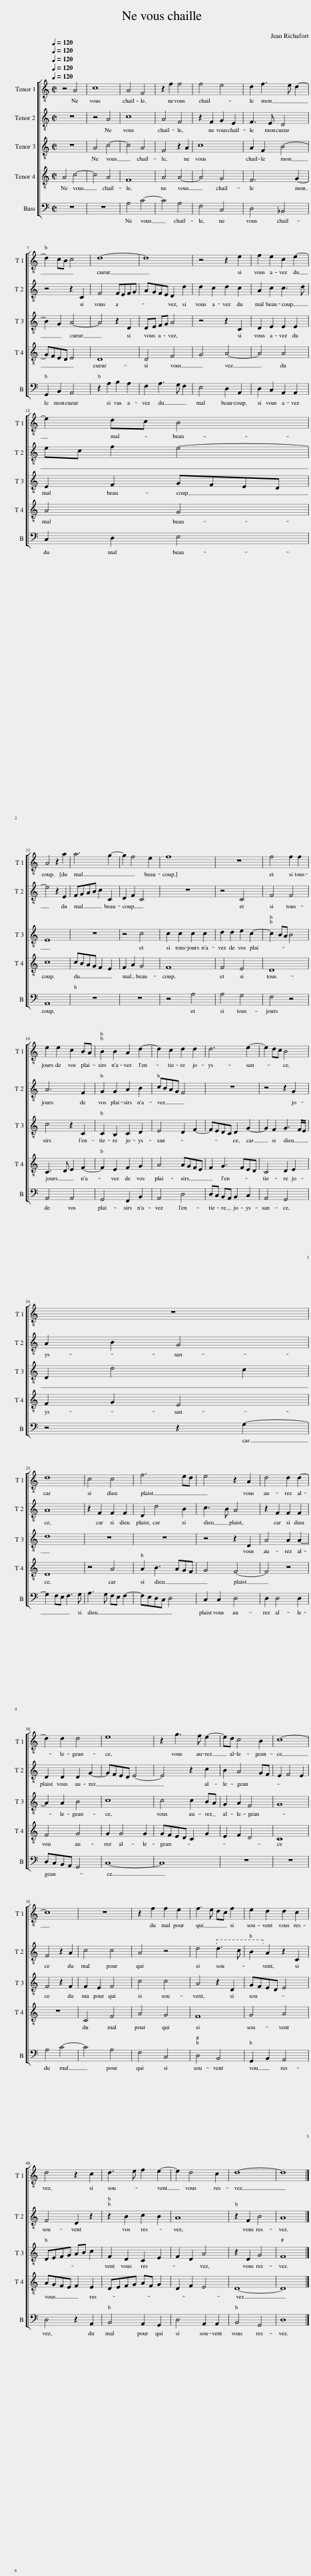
X:1
%%score [ 1 2 3 4 5 ]
L:1/8
Q:1/4=120
M:2/2
I:linebreak $
K:C
V:1 treble-8
V:2 treble-8
V:3 treble-8
V:4 treble-8
V:5 bass
V:1
 z4 A4 | c8 | A4 F4 | z2 f2 f4 | f4 e4 | %5
 d2 f3 e d2- |$ d2 cB c4 | d8- | d8 | z4 z2 e2 | %10
 f2 e2 c2 e2- |$ e2 dc B4 |$ A4 z2 a2 | a6 g2- | g2 f4 e2 | %15
 f8 | z8 | f4 f2 f2 |$ e2 e2 c2 BA | B2 B2 A2 d2- | %20
 d2 c2 d2 d2 | d6 e2- | e2 dc B4 |$ z8 |$ d8 | %25
 c4 c4 | f6 ed | e4 z2 A2 | d4 d2 d2- |$ d2 d2 d4 | %30
 e8 | z2 g3 f e2- | ed c4 B2 | c8- |$ c8 | %35
 z8 | z2 f2 f2 e2 | f3 e dc f2 | e2 d2 d2 c2 |$ d4 z2 c2 | %40
 d3 e f2 e2- | e2 d4 c2 | d8- | d8 |] %44
V:2
 z8 | z4 A4 | c8 | A4 F4 | z2 F2 G2 E2 | %5
 F3 E D4 |$ z4 z2 C2 | F4 FEFG | AGFE D2 d2 | d2 c2 d2 c2 | %10
 A2 c2 c3 d |$ ec f2 e4- |$ e4 z2 E2 | FGAB c2 C2 | D2 F2 C4 | %15
 z8 | z4 C4 | F4 F4 |$ A6 F2 | G2 G2 A2 B2 | %20
 cBAG F4 | z8 | z4 z2 G2 |$ A2 B2 G4 |$ A8 | %25
 z2 F2 F2 F2 | D2 d4 B2 | c3 B A4 | z2 F2 F2 F2 |$ D2 D2 D2 G2- | %30
 GFED E4- | E4 z2 c2 | B2 A4 GF | E2 F4 E2 |$ F4 z2 A2 | %35
 c4 c4 | A4 z4 | d4 d3 c | B2 A2 z2 C2 |$ F4 D2 z2 | %40
 z2 B2 c2 B2 | A8 | z2 F2 B4 | A8 |] %44
V:3
 z8 | A4 c4- | c4 A4 | F4 z2 A2 | c8 | %5
 A2 F2 B4- |$ B2 G2 A4- | A4 z2 D2 | DE FG A4 | z4 z2 C2 | %10
 D2 E2 E2 E2 |$ E2 F2 GFED |$ E8 | z8 | z4 c4 | %15
 c2 c2 c2 c2 | d2 d2 e2 c2- | c2 BA B4 |$ c4 z2 C2 | C2 B,2 C2 D2 | %20
 E4 D2 F2- | FEDC D2 G2- | G2 F2 G3 F/E/ |$ D2 d4 c2 |$ d8 | %25
 z8 | z8 | z4 z2 D2 | A4 A2 A2- |$ A2 A2 B4 | %30
 c8 | c4 c2 BA | G2 A2 F4 | G8 |$ F4 z2 F2 | %35
 F2 E2 F4 | c4 c4 | A4 z2 D2 | GFED E4 |$ DEFG AB c2 | %40
 F2 D2 C2 E2 | F2 D2 A4 | z2 D2 G4 | F8 |] %44
V:4
 A4 c4- | c4 A4 | F8 | A4 A4- | A4 G4 | %5
 F6 G2- |$ GFED E4 | D8 | D4 F4 | G4 A4- | %10
 A4 A4 |$ A4 G4 |$ c8 | cBAG F2 E2 | F2 A2 G4 | %15
 F8 | F4 E4 | D8 |$ C3 D E2 F2- | F2 E2 F2 G2 | %20
 A4 AGFE | F2 G3 FED | C4 D2 E2 |$ F2 G2 E4 |$ D8 | %25
 z4 A4 | A2 B3 AGF | G4 F4- | F4 z4 |$ F4 G4 | %30
 G2 G4 G2 | GFED C2 G2 | E2 F2 D4 | C8 |$ z8 | %35
 C4 F4 | A4 G4 | F8 | G4 A4 |$ AGFE F2 E2 | %40
 DEFG AF G2 | D2 F2 E4 | D8- | D8 |] %44
V:5
 z8 | z8 | A,4 C4- | C4 A,4 | F,4 C,4 | %5
 D,4 _B,,4 |$ G,,2 B,,2 A,,4 | z2 A,2 B,2 A,2 | F,2 A,3 G, F,2 | E,4 D,2 A,,2 | %10
 D,2 C,2 A,,2 A,,2 |$ C,2 D,2 E,4 |$ A,,8 | z8 | z8 | %15
 z4 A,4 | A,4 G,4 | F,4 z4 |$ A,,4 A,,4 | G,,4 F,,2 B,,2 | %20
 A,,4 D,4 | D,C, B,,A,, B,,2 C,2 | A,,4 G,,4 |$ z4 z2 G,2- |$ G,2 F,E, F,3 G, | %25
 A,3 G, F,E, F,2- | F,E,D,C, D,4 | C,2 C,2 D,4 | D,2 D,4 D,2 |$ D,C,B,,A,, G,,4 | %30
 C,8- | C,8 | z8 | z8 |$ A,4 C4- | %35
 C4 A,4 | F,4 C,4 | D,4 B,,4 | G,,2 B,,2 A,,4 |$ D,4 z2 A,,2 | %40
 B,,4 A,,2 G,,2 | D,4 A,,2 A,,2 | B,,4 G,,4 | D,8 |] %44
